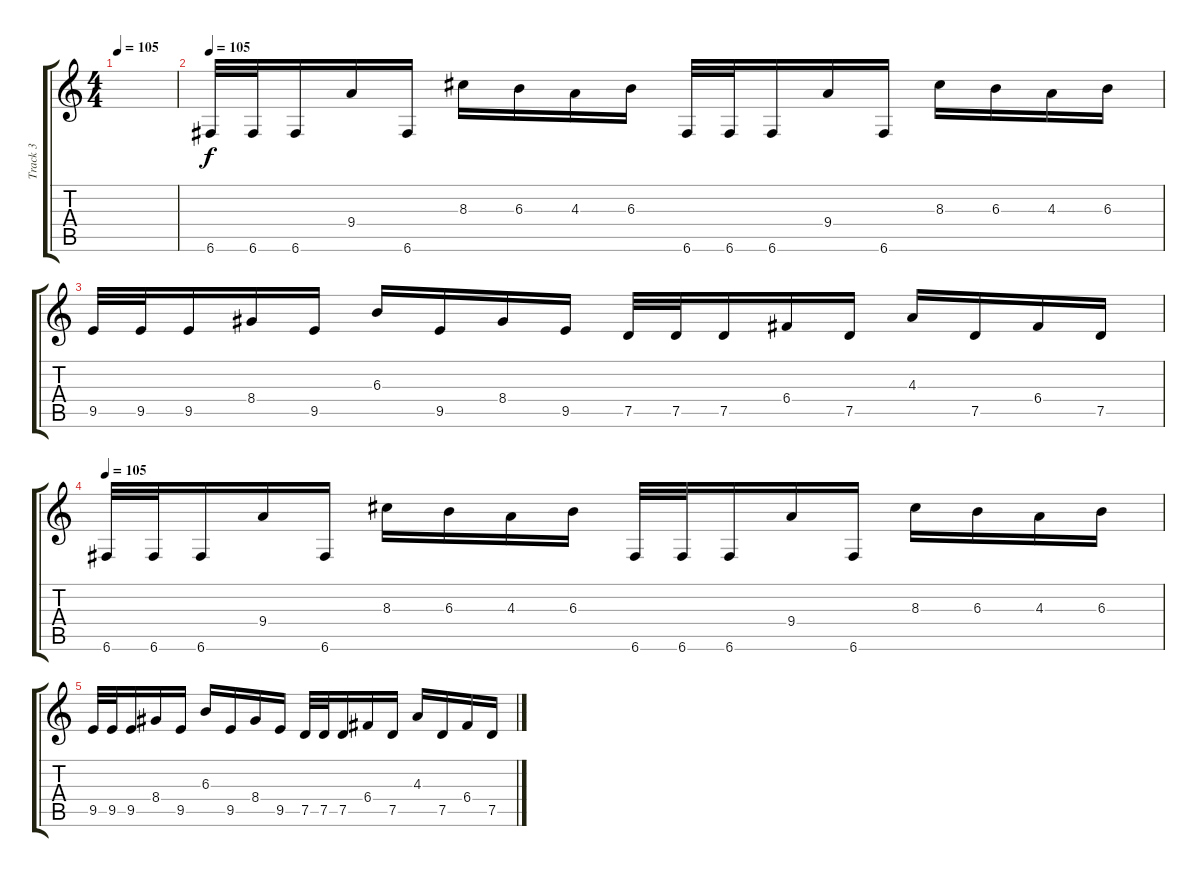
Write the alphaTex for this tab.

\track ("Track 3" "Track 3") {instrument distortionguitar}
\staff {score tabs}
\tuning (D4 A3 F3 C3 G2 C2) {hide}
\ts (4 4)
\tempo 105
\clef g2
\ks c
|
\tempo 105
6.6.32 6.6.32 6.6.16 9.4.16 6.6.16 8.3.16 6.3.16 4.3.16 6.3.16 6.6.32 6.6.32 6.6.16 9.4.16 6.6.16 8.3.16 6.3.16 4.3.16 6.3.16 |
9.5.32 9.5.32 9.5.16 8.4.16 9.5.16 6.3.16 9.5.16 8.4.16 9.5.16 7.5.32 7.5.32 7.5.16 6.4.16 7.5.16 4.3.16 7.5.16 6.4.16 7.5.16 |
\tempo 105
6.6.32 6.6.32 6.6.16 9.4.16 6.6.16 8.3.16 6.3.16 4.3.16 6.3.16 6.6.32 6.6.32 6.6.16 9.4.16 6.6.16 8.3.16 6.3.16 4.3.16 6.3.16 |
9.5.32 9.5.32 9.5.16 8.4.16 9.5.16 6.3.16 9.5.16 8.4.16 9.5.16 7.5.32 7.5.32 7.5.16 6.4.16 7.5.16 4.3.16 7.5.16 6.4.16 7.5.16
